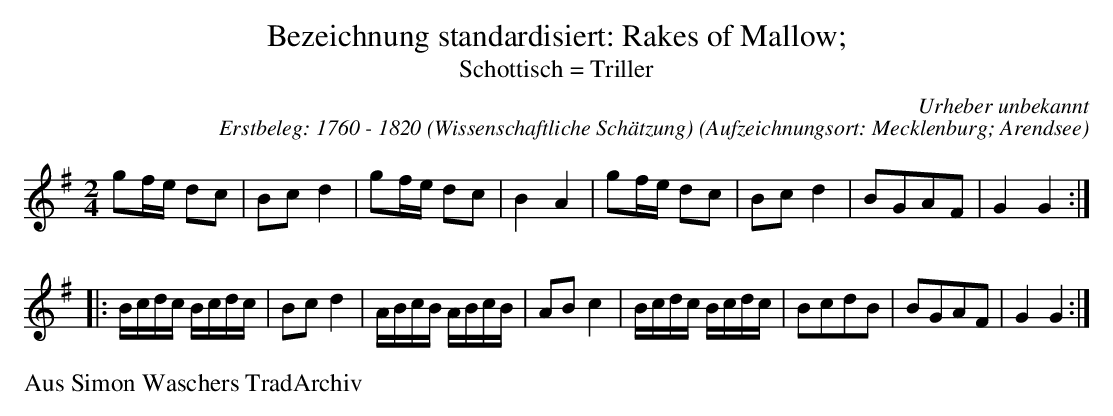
X:1
T:Bezeichnung standardisiert: Rakes of Mallow;
T:Schottisch = Triller
C:Urheber unbekannt
C:Erstbeleg: 1760 - 1820 (Wissenschaftliche Sch\"atzung)
O:Aufzeichnungsort: Mecklenburg; Arendsee
L:1/16
M:2/4
K:G ionisch
g2fe d2c2 | B2c2 d4 | g2fe d2c2 | B4 A4 |\
g2fe d2c2 | B2c2 d4 | B2G2A2F2 | G4 G4 :|
|:\
Bcdc Bcdc | B2c2 d4 | ABcB ABcB | A2B2 c4 |\
Bcdc Bcdc | B2c2d2B2 | B2G2A2F2 | G4 G4 :|
